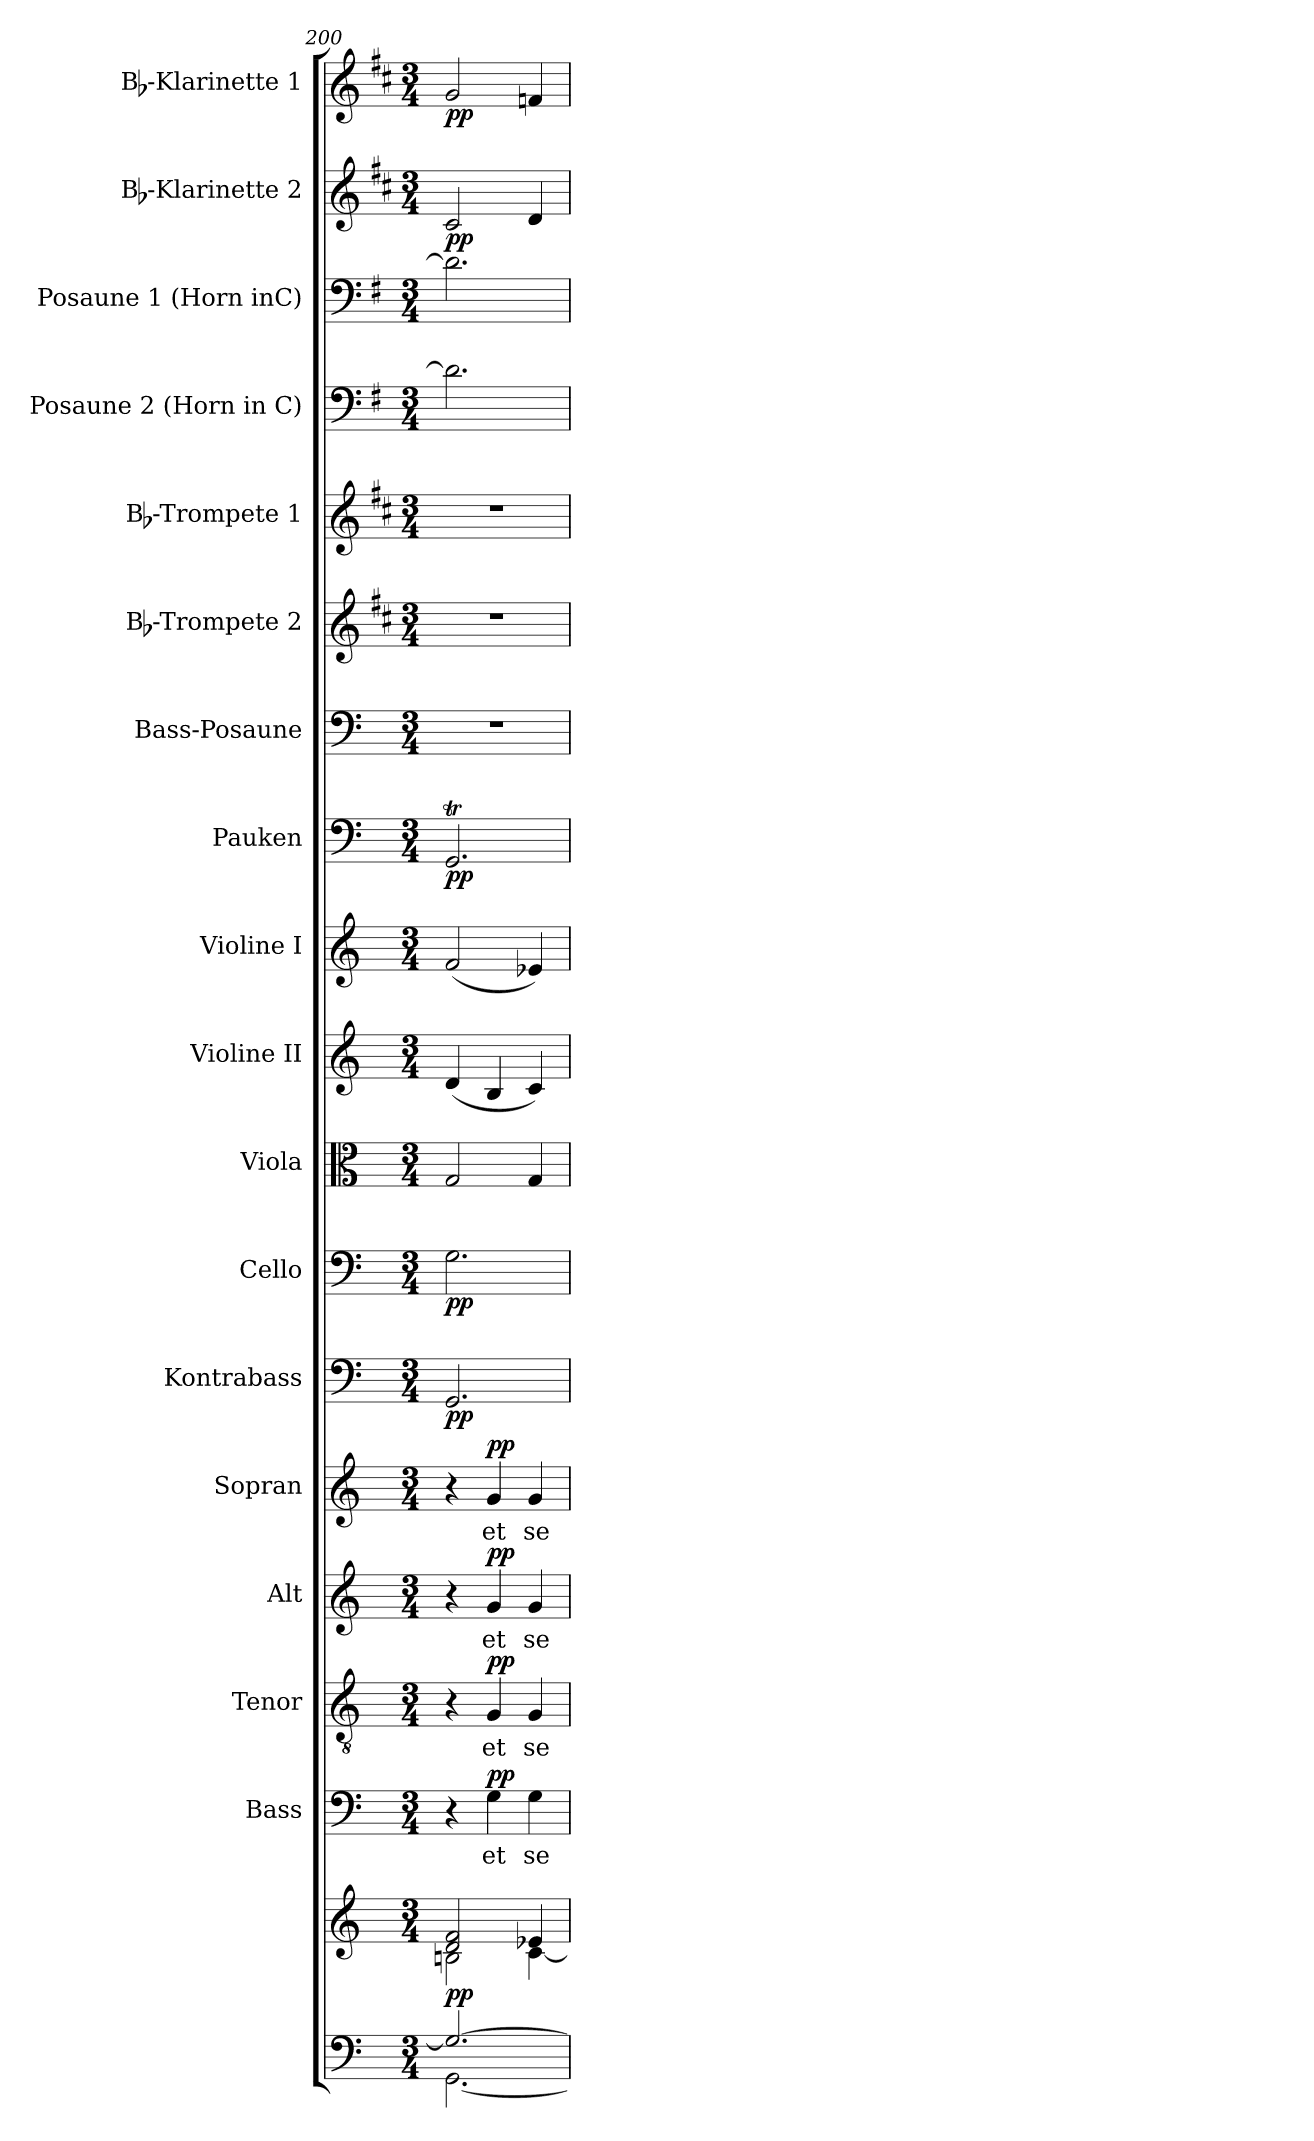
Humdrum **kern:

**kern	**kern	**dynam	**kern	**text	**dynam	**kern	**text	**dynam	**kern	**text	**dynam	**kern	**text	**dynam	**kern	**dynam	**kern	**dynam	**kern	**kern	**kern	**kern	**dynam	**kern	**kern	**kern	**kern	**kern	**kern	**dynam	**kern	**dynam
*part18	*part18	*part18	*part17	*part17	*part17	*part16	*part16	*part16	*part15	*part15	*part15	*part14	*part14	*part14	*part13	*part13	*part12	*part12	*part11	*part10	*part9	*part8	*part8	*part7	*part6	*part5	*part4	*part3	*part2	*part2	*part1	*part1
*staff19	*staff18	*staff18/19	*staff17	*staff17	*staff17	*staff16	*staff16	*staff16	*staff15	*staff15	*staff15	*staff14	*staff14	*staff14	*staff13	*staff13	*staff12	*staff12	*staff11	*staff10	*staff9	*staff8	*staff8	*staff7	*staff6	*staff5	*staff4	*staff3	*staff2	*staff2	*staff1	*staff1
*	*	*	*I"Bass	*	*	*I"Tenor	*	*	*I"Alt	*	*	*I"Sopran	*	*	*I"Kontrabass	*	*I"Cello	*	*I"Viola	*I"Violine II	*I"Violine I	*I"Pauken	*	*I"Bass-Posaune	*I"Bb-Trompete 2	*I"Bb-Trompete 1	*I"Posaune 2 (Horn in C)	*I"Posaune 1 (Horn inC)	*I"Bb-Klarinette 2	*	*I"Bb-Klarinette 1	*
*	*	*	*I'B.	*	*	*I'T.	*	*	*I'A.	*	*	*I'S.	*	*	*I'Kb.	*	*	*	*I'Vla.	*I'Vl. II	*I'Vl. I	*I'Pk.	*	*I'B-Pos.	*I'Bb Trp. 2	*I'Bb Trp. 1	*I'Pos. 2	*I'Pos. 1	*I'Bb Kl. 2	*	*I'Bb Kl. 1	*
*clefF4	*clefG2	*	*clefF4	*	*	*clefGv2	*	*	*clefG2	*	*	*clefG2	*	*	*clefF4	*	*clefF4	*	*clefC3	*clefG2	*clefG2	*clefF4	*	*clefF4	*clefG2	*clefG2	*clefF4	*clefF4	*clefG2	*	*clefG2	*
*	*	*	*	*	*	*	*	*	*	*	*	*	*	*	*ITrd7c12	*	*	*	*	*	*	*	*	*	*ITrd1c2	*ITrd1c2	*ITrd4c7	*ITrd4c7	*ITrd1c2	*	*ITrd1c2	*
*k[]	*k[]	*	*k[]	*	*	*k[]	*	*	*k[]	*	*	*k[]	*	*	*k[]	*	*k[]	*	*k[]	*k[]	*k[]	*k[]	*	*k[]	*k[]	*k[]	*k[]	*k[]	*k[]	*	*k[]	*
*C:	*C:	*	*C:	*	*	*C:	*	*	*C:	*	*	*C:	*	*	*C:	*	*C:	*	*C:	*C:	*C:	*C:	*	*C:	*C:	*C:	*C:	*C:	*C:	*	*C:	*
*M3/4	*M3/4	*	*M3/4	*	*	*M3/4	*	*	*M3/4	*	*	*M3/4	*	*	*M3/4	*	*M3/4	*	*M3/4	*M3/4	*M3/4	*M3/4	*	*M3/4	*M3/4	*M3/4	*M3/4	*M3/4	*M3/4	*	*M3/4	*
=200	=200	=200	=200	=200	=200	=200	=200	=200	=200	=200	=200	=200	=200	=200	=200	=200	=200	=200	=200	=200	=200	=200	=200	=200	=200	=200	=200	=200	=200	=200	=200	=200
*^	*^	*	*	*	*	*	*	*	*	*	*	*	*	*	*	*	*	*	*	*	*	*	*	*	*	*	*	*	*	*	*	*
!	!	!	!	!LO:DY:b	!	!	!	!	!	!	!	!	!	!	!	!	!	!LO:DY:b	!	!LO:DY:b	!	!	!	!	!LO:DY:b	!	!	!	!	!	!	!LO:DY:b	!	!LO:DY:b
2.G/_	[<2.GG\	2d/ 2f/	2Bn\	pp	4r	.	.	4r	.	.	4r	.	.	4r	.	.	2.GGG/	pp	2.G\	pp	2G/	(<4d/	(<2f/	2.GGT/	pp	2.r	2.r	2.r	2.G\]	2.G\]	2B/	pp	2f/	pp
!	!	!	!	!	!	!LO:LY:b	!LO:DY:a	!	!LO:LY:b	!LO:DY:a	!	!LO:LY:b	!LO:DY:a	!	!LO:LY:b	!LO:DY:a	!	!	!	!	!	!	!	!	!	!	!	!	!	!	!	!	!	!
.	.	.	.	.	4G\	et	pp	4G/	et	pp	4g/	et	pp	4g/	et	pp	.	.	.	.	.	4B/	.	.	.	.	.	.	.	.	.	.	.	.
!	!	!	!	!	!	!LO:LY:b	!	!	!LO:LY:b	!	!	!LO:LY:b	!	!	!LO:LY:b	!	!	!	!	!	!	!	!	!	!	!	!	!	!	!	!	!	!	!
.	.	4e-X/	[<4c\	.	4G\	se-	.	4G/	se-	.	4g/	se-	.	4g/	se-	.	.	.	.	.	4G/	4c/)	4e-X/)	.	.	.	.	.	.	.	4c/	.	4e-X/	.
*v	*v	*	*	*	*	*	*	*	*	*	*	*	*	*	*	*	*	*	*	*	*	*	*	*	*	*	*	*	*	*	*	*	*	*
*	*v	*v	*	*	*	*	*	*	*	*	*	*	*	*	*	*	*	*	*	*	*	*	*	*	*	*	*	*	*	*	*	*	*
=	=	=	=	=	=	=	=	=	=	=	=	=	=	=	=	=	=	=	=	=	=	=	=	=	=	=	=	=	=	=	=	=
*-	*-	*-	*-	*-	*-	*-	*-	*-	*-	*-	*-	*-	*-	*-	*-	*-	*-	*-	*-	*-	*-	*-	*-	*-	*-	*-	*-	*-	*-	*-	*-	*-
